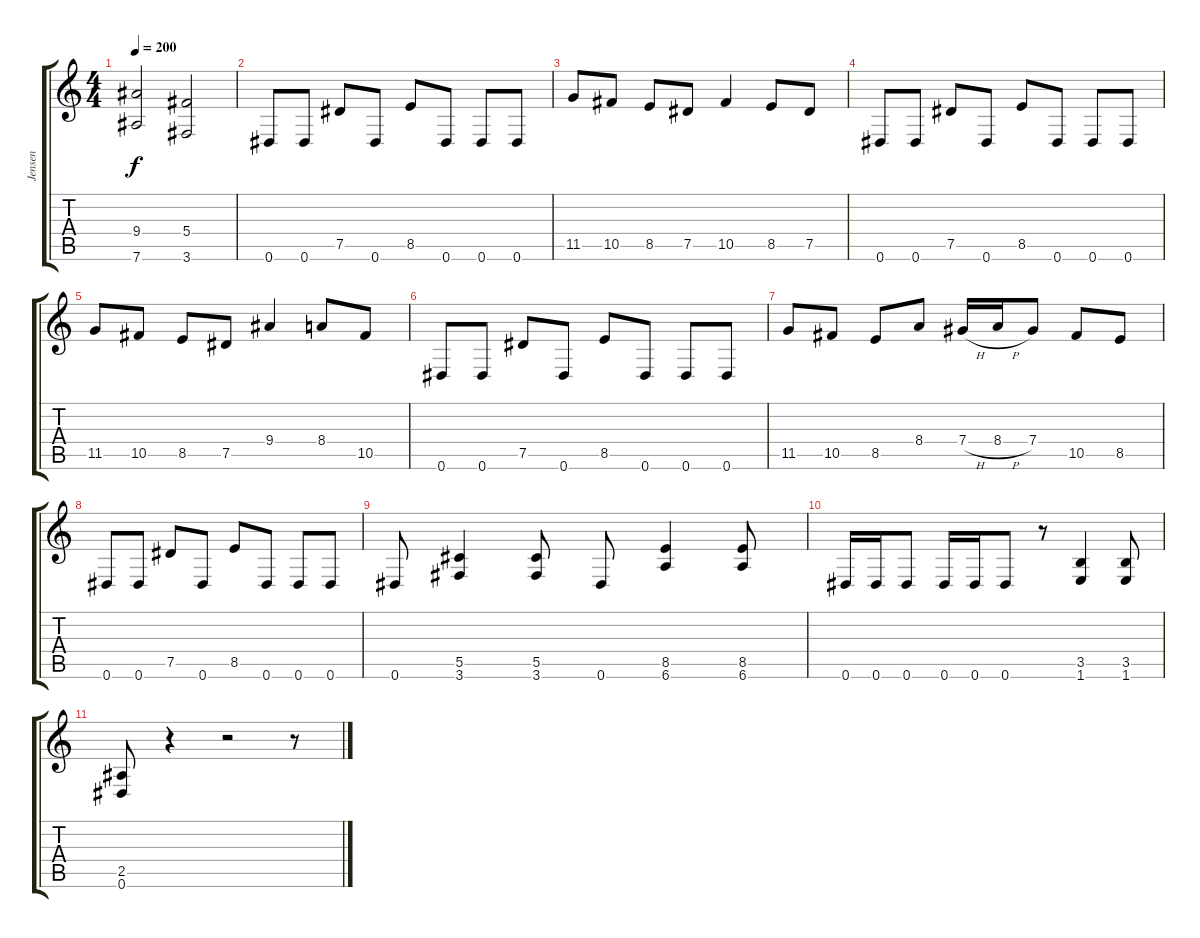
\track ("Jensen" "Jensen") {instrument overdrivenguitar}
\staff {score tabs}
\tuning (Eb4 Bb3 Gb3 Db3 Ab2 Eb2) {hide}
\ts (4 4)
\tempo 200
\clef g2
\ks c
(9.4 7.6).2{dy f} (5.4 3.6).2 |
0.6.8 0.6.8 7.5.8 0.6.8 8.5.8 0.6.8 0.6.8 0.6.8 |
11.5.8 10.5.8 8.5.8 7.5.8 10.5.4 8.5.8 7.5.8 |
0.6.8 0.6.8 7.5.8 0.6.8 8.5.8 0.6.8 0.6.8 0.6.8 |
11.5.8 10.5.8 8.5.8 7.5.8 9.4.4 8.4.8 10.5.8 |
0.6.8 0.6.8 7.5.8 0.6.8 8.5.8 0.6.8 0.6.8 0.6.8 |
11.5.8 10.5.8 8.5.8 8.4.8 7.4{h}.16 8.4{h}.16 7.4.8 10.5.8 8.5.8 |
0.6.8 0.6.8 7.5.8 0.6.8 8.5.8 0.6.8 0.6.8 0.6.8 |
0.6.8 (5.5 3.6).4 (5.5 3.6).8 0.6.8 (8.5 6.6).4 (8.5 6.6).8 |
0.6.16 0.6.16 0.6.8 0.6.16 0.6.16 0.6.8 r.8 (3.5 1.6).4 (3.5 1.6).8 |
(2.5 0.6).8 r.4 r.2 r.8
